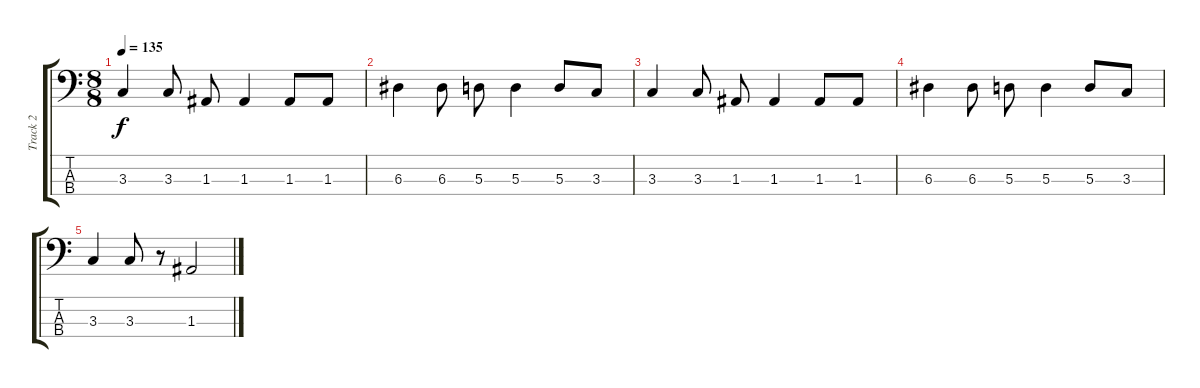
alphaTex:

\track ("Track 2" "Track 2") {instrument electricbasspick}
\staff {score tabs}
\tuning (G2 D2 A1 E1) {hide}
\ts (8 8)
\tempo 135
\clef f4
\ks c
3.3.4{dy f} 3.3.8 1.3.8 1.3.4 1.3.8 1.3.8 |
6.3.4 6.3.8 5.3.8 5.3.4 5.3.8 3.3.8 |
3.3.4 3.3.8 1.3.8 1.3.4 1.3.8 1.3.8 |
6.3.4 6.3.8 5.3.8 5.3.4 5.3.8 3.3.8 |
3.3.4 3.3.8 r.8 1.3.2
